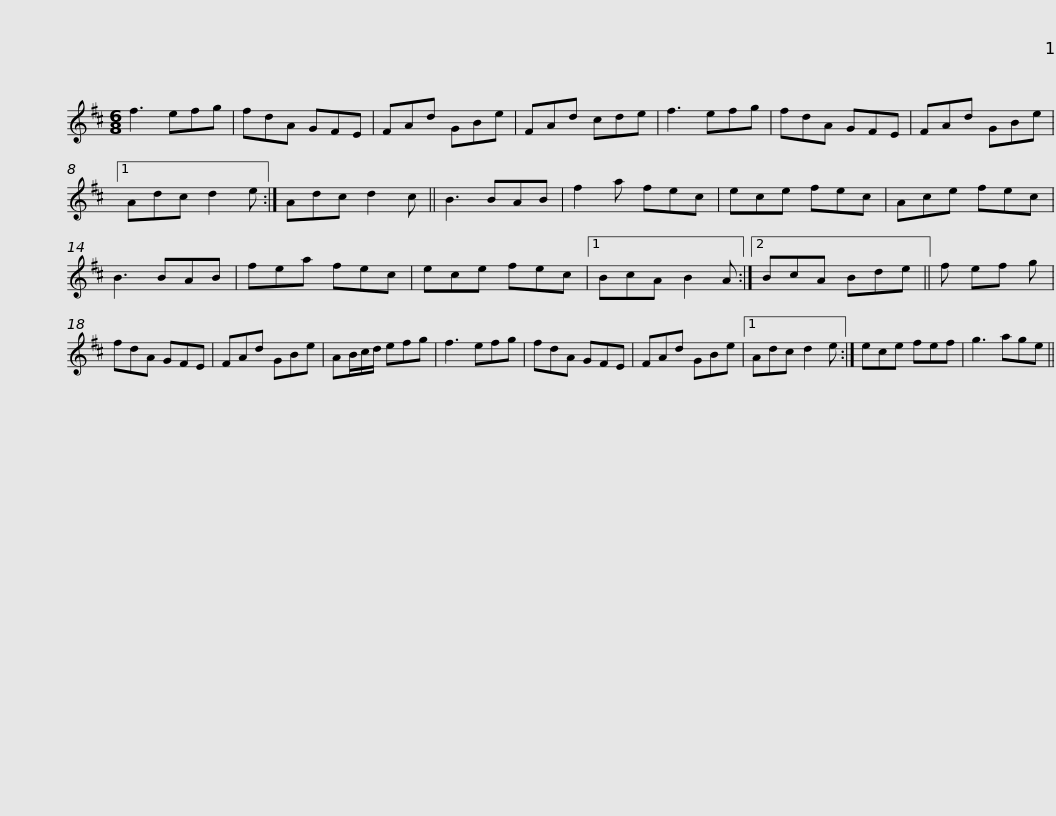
X:1
L:1/8
M:6/8
I:linebreak $
K:D
V:1 treble
V:1
 f3 efg | fdA GFE | FAd GBe | FAd cde | f3 efg | %5
 fdA GFE | FAd GBe |1 Adc d2 e :|$ Adc d2 c || B3 BAB | %10
 f2 a fec | ece fec | Ace fec | B3 BAB | fea fec | %15
 ece fec |1$ BcA B2 A :|2 BcA Bde || f ef g | fdA GFE | %20
 FAd GBe | AB/c/d/ efg | f3 efg | fdA GFE |$ FAd GBe |1 %25
 Adc d2 e :| ece fef | g3 age || %28
